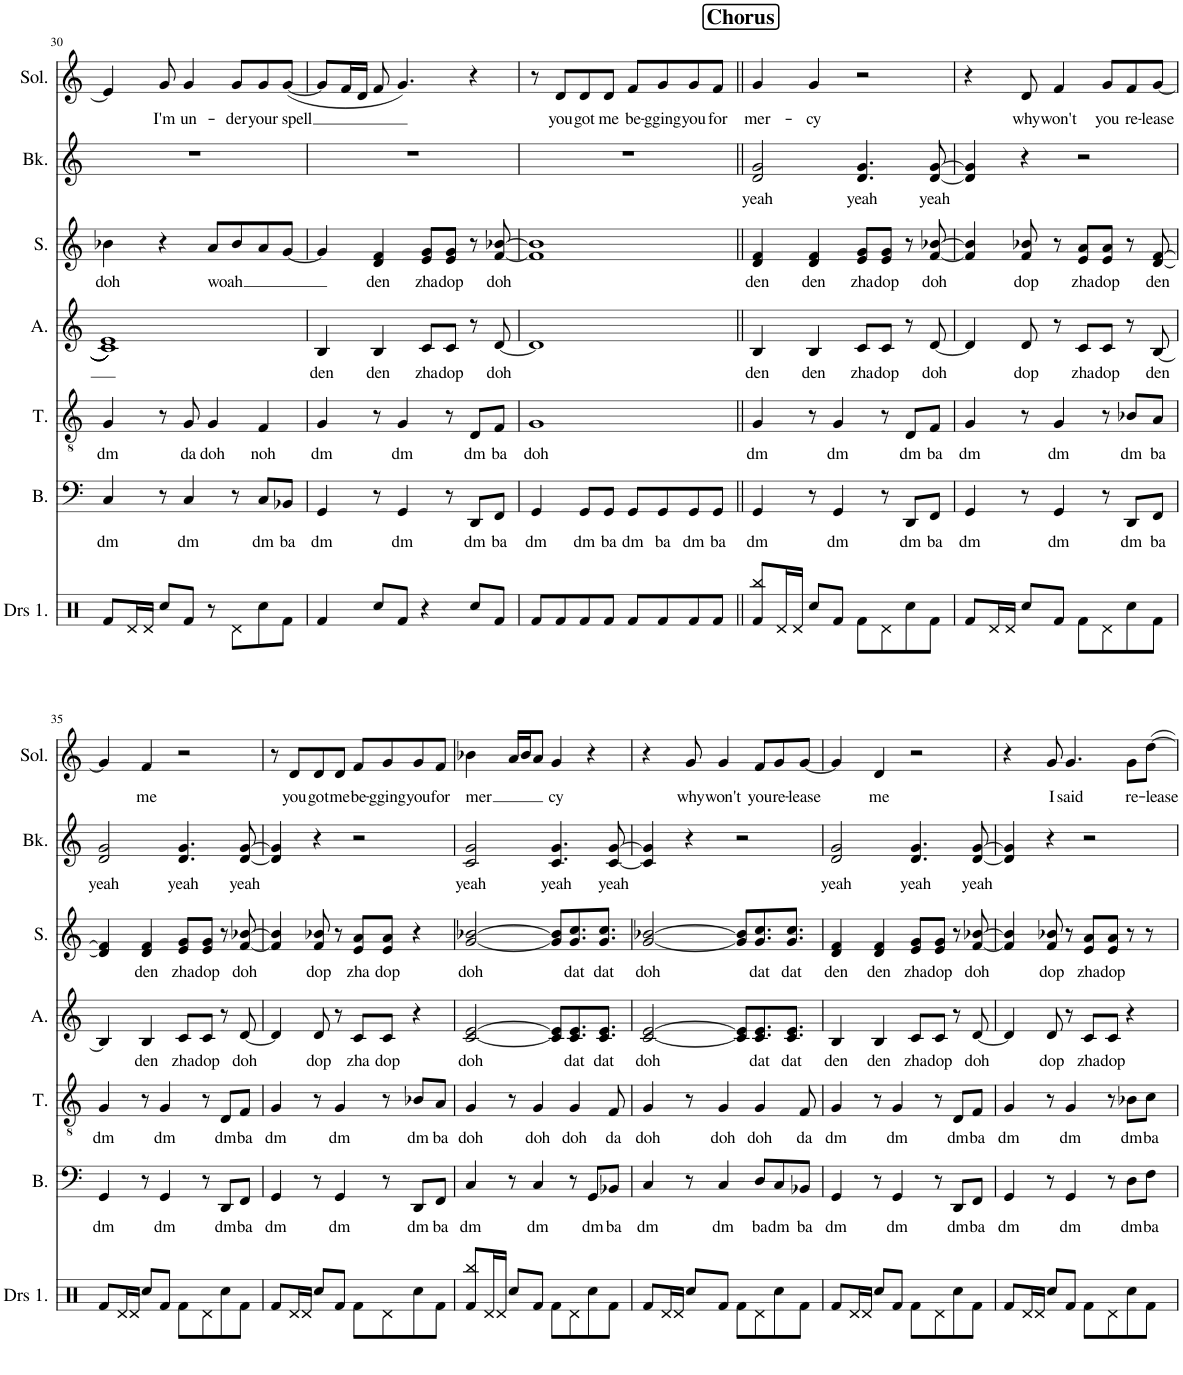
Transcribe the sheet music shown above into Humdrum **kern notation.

**kern	**text	**kern	**text	**kern	**text	**kern	**text	**kern	**text	**kern	**text
*part6	*part6	*part5	*part5	*part4	*part4	*part3	*part3	*part2	*part2	*part1	*part1
*staff6	*staff6	*staff5	*staff5	*staff4	*staff4	*staff3	*staff3	*staff2	*staff2	*staff1	*staff1
*I"Bass	*	*I"Tenor	*	*I"Alto	*	*I"Soprano	*	*I"Backup	*	*I"Solo	*
*I'B.	*	*I'T.	*	*I'A.	*	*I'S.	*	*I'Bk.	*	*I'Sol.	*
!!LO:PB:g=z
*clefF4	*	*clefGv2	*	*clefG2	*	*clefG2	*	*clefG2	*	*clefG2	*
*k[]	*	*k[]	*	*k[]	*	*k[]	*	*k[]	*	*k[]	*
*M4/4	*	*M4/4	*	*M4/4	*	*M4/4	*	*M4/4	*	*M4/4	*
=30	=30	=30	=30	=30	=30	=30	=30	=30	=30	=30	=30
!	!LO:LY:b	!	!LO:LY:b	!	!	!	!LO:LY:b	!	!	!	!
4C/	dm	4G/	dm	1c 1e	.	4b-X\	doh	1r	.	4e/]	.
!	!	!	!	!	!	!	!	!	!	!	!LO:LY:b
8r	.	8r	.	.	.	4r	.	.	.	8g/	I'm
!	!LO:LY:b	!	!LO:LY:b	!	!	!	!	!	!	!	!LO:LY:b
4C/	dm	8G/	da	.	.	.	.	.	.	4g/	un-
!	!	!	!LO:LY:b	!	!	!	!LO:LY:b	!	!	!	!
.	.	4G/	doh	.	.	8a/L	woah	.	.	.	.
!	!	!	!	!	!	!	!	!	!	!	!LO:LY:b
8r	.	.	.	.	.	8b-/	.	.	.	8g/L	-der
!	!LO:LY:b	!	!LO:LY:b	!	!	!	!	!	!	!	!LO:LY:b
8C/L	dm	4F/	noh	.	.	8a/	.	.	.	8g/	your
!	!LO:LY:b	!	!	!	!	!	!	!	!	!	!LO:LY:b
8BB-X/J	ba	.	.	.	.	[8g/J	.	.	.	([8g/J	spell
=31	=31	=31	=31	=31	=31	=31	=31	=31	=31	=31	=31
!	!LO:LY:b	!	!LO:LY:b	!	!LO:LY:b	!	!	!	!	!	!
4GG/	dm	4G/	dm	4B/	den	4g/]	.	1r	.	8g/L]	.
.	.	.	.	.	.	.	.	.	.	16f/L	.
.	.	.	.	.	.	.	.	.	.	16d/JJ	.
!	!	!	!	!	!LO:LY:b	!	!LO:LY:b	!	!	!	!
8r	.	8r	.	4B/	den	4d/ 4f/	den	.	.	8f/	.
!	!LO:LY:b	!	!LO:LY:b	!	!	!	!	!	!	!	!
4GG/	dm	4G/	dm	.	.	.	.	.	.	4.g/)	.
!	!	!	!	!	!LO:LY:b	!	!LO:LY:b	!	!	!	!
.	.	.	.	8c/L	zha	8e/ 8g/L	zha	.	.	.	.
!	!	!	!	!	!LO:LY:b	!	!LO:LY:b	!	!	!	!
8r	.	8r	.	8c/J	dop	8e/ 8g/J	dop	.	.	.	.
!	!LO:LY:b	!	!LO:LY:b	!	!	!	!	!	!	!	!
8DD/L	dm	8D/L	dm	8r	.	8r	.	.	.	4r	.
!	!LO:LY:b	!	!LO:LY:b	!	!LO:LY:b	!	!LO:LY:b	!	!	!	!
8FF/J	ba	8F/J	ba	[8d/	doh	[8f/ [8b-X/	doh	.	.	.	.
=32	=32	=32	=32	=32	=32	=32	=32	=32	=32	=32	=32
!	!LO:LY:b	!	!LO:LY:b	!	!	!	!	!	!	!	!
4GG/	dm	1G	doh	1d]	.	1f] 1b-]	.	1r	.	8r	.
!	!	!	!	!	!	!	!	!	!	!	!LO:LY:b
.	.	.	.	.	.	.	.	.	.	8d/L	you
!	!LO:LY:b	!	!	!	!	!	!	!	!	!	!LO:LY:b
8GG/L	dm	.	.	.	.	.	.	.	.	8d/	got
!	!LO:LY:b	!	!	!	!	!	!	!	!	!	!LO:LY:b
8GG/J	ba	.	.	.	.	.	.	.	.	8d/J	me
!	!LO:LY:b	!	!	!	!	!	!	!	!	!	!LO:LY:b
8GG/L	dm	.	.	.	.	.	.	.	.	8f/L	be-
!	!LO:LY:b	!	!	!	!	!	!	!	!	!	!LO:LY:b
8GG/	ba	.	.	.	.	.	.	.	.	8g/	-gging
!	!LO:LY:b	!	!	!	!	!	!	!	!	!	!LO:LY:b
8GG/	dm	.	.	.	.	.	.	.	.	8g/	you
!	!LO:LY:b	!	!	!	!	!	!	!	!	!	!LO:LY:b
8GG/J	ba	.	.	.	.	.	.	.	.	8f/J	for
!!LO:REH:place=s1:a:B:cj:fs=14:t=Chorus
=33||	=33||	=33||	=33||	=33||	=33||	=33||	=33||	=33||	=33||	=33||	=33||
!	!LO:LY:b	!	!LO:LY:b	!	!LO:LY:b	!	!LO:LY:b	!	!LO:LY:b	!	!LO:LY:b
4GG/	dm	4G/	dm	4B/	den	4d/ 4f/	den	2d/ 2g/	yeah	4g/	mer-
!	!	!	!	!	!LO:LY:b	!	!LO:LY:b	!	!	!	!LO:LY:b
8r	.	8r	.	4B/	den	4d/ 4f/	den	.	.	4g/	-cy
!	!LO:LY:b	!	!LO:LY:b	!	!	!	!	!	!	!	!
4GG/	dm	4G/	dm	.	.	.	.	.	.	.	.
!	!	!	!	!	!LO:LY:b	!	!LO:LY:b	!	!LO:LY:b	!	!
.	.	.	.	8c/L	zha	8e/ 8g/L	zha	4.d/ 4.g/	yeah	2r	.
!	!	!	!	!	!LO:LY:b	!	!LO:LY:b	!	!	!	!
8r	.	8r	.	8c/J	dop	8e/ 8g/J	dop	.	.	.	.
!	!LO:LY:b	!	!LO:LY:b	!	!	!	!	!	!	!	!
8DD/L	dm	8D/L	dm	8r	.	8r	.	.	.	.	.
!	!LO:LY:b	!	!LO:LY:b	!	!LO:LY:b	!	!LO:LY:b	!	!LO:LY:b	!	!
8FF/J	ba	8F/J	ba	[8d/	doh	[8f/ [8b-X/	doh	[8d/ [8g/	yeah	.	.
=34	=34	=34	=34	=34	=34	=34	=34	=34	=34	=34	=34
!	!LO:LY:b	!	!LO:LY:b	!	!	!	!	!	!	!	!
4GG/	dm	4G/	dm	4d/]	.	4f/] 4b-/]	.	4d/] 4g/]	.	4r	.
!	!	!	!	!	!LO:LY:b	!	!LO:LY:b	!	!	!	!LO:LY:b
8r	.	8r	.	8d/	dop	8f/ 8b-X/	dop	4r	.	8d/	why
!	!LO:LY:b	!	!LO:LY:b	!	!	!	!	!	!	!	!LO:LY:b
4GG/	dm	4G/	dm	8r	.	8r	.	.	.	4f/	won't
!	!	!	!	!	!LO:LY:b	!	!LO:LY:b	!	!	!	!
.	.	.	.	8c/L	zha	8e/ 8a/L	zha	2r	.	.	.
!	!	!	!	!	!LO:LY:b	!	!LO:LY:b	!	!	!	!LO:LY:b
8r	.	8r	.	8c/J	dop	8e/ 8a/J	dop	.	.	8g/L	you
!	!LO:LY:b	!	!LO:LY:b	!	!	!	!	!	!	!	!LO:LY:b
8DD/L	dm	8B-X/L	dm	8r	.	8r	.	.	.	8f/	re-
!	!LO:LY:b	!	!LO:LY:b	!	!LO:LY:b	!	!LO:LY:b	!	!	!	!LO:LY:b
8FF/J	ba	8A/J	ba	[8B/	den	[8d/ [8f/	den	.	.	[8g/J	-lease
!!LO:LB:g=z
=35	=35	=35	=35	=35	=35	=35	=35	=35	=35	=35	=35
!	!LO:LY:b	!	!LO:LY:b	!	!	!	!	!	!LO:LY:b	!	!
4GG/	dm	4G/	dm	4B/]	.	4d/] 4f/]	.	2d/ 2g/	yeah	4g/]	.
!	!	!	!	!	!LO:LY:b	!	!LO:LY:b	!	!	!	!LO:LY:b
8r	.	8r	.	4B/	den	4d/ 4f/	den	.	.	4f/	me
!	!LO:LY:b	!	!LO:LY:b	!	!	!	!	!	!	!	!
4GG/	dm	4G/	dm	.	.	.	.	.	.	.	.
!	!	!	!	!	!LO:LY:b	!	!LO:LY:b	!	!LO:LY:b	!	!
.	.	.	.	8c/L	zha	8e/ 8g/L	zha	4.d/ 4.g/	yeah	2r	.
!	!	!	!	!	!LO:LY:b	!	!LO:LY:b	!	!	!	!
8r	.	8r	.	8c/J	dop	8e/ 8g/J	dop	.	.	.	.
!	!LO:LY:b	!	!LO:LY:b	!	!	!	!	!	!	!	!
8DD/L	dm	8D/L	dm	8r	.	8r	.	.	.	.	.
!	!LO:LY:b	!	!LO:LY:b	!	!LO:LY:b	!	!LO:LY:b	!	!LO:LY:b	!	!
8FF/J	ba	8F/J	ba	[8d/	doh	[8f/ [8b-X/	doh	[8d/ [8g/	yeah	.	.
=36	=36	=36	=36	=36	=36	=36	=36	=36	=36	=36	=36
!	!LO:LY:b	!	!LO:LY:b	!	!	!	!	!	!	!	!
4GG/	dm	4G/	dm	4d/]	.	4f/] 4b-/]	.	4d/] 4g/]	.	8r	.
!	!	!	!	!	!	!	!	!	!	!	!LO:LY:b
.	.	.	.	.	.	.	.	.	.	8d/L	you
!	!	!	!	!	!LO:LY:b	!	!LO:LY:b	!	!	!	!LO:LY:b
8r	.	8r	.	8d/	dop	8f/ 8b-X/	dop	4r	.	8d/	got
!	!LO:LY:b	!	!LO:LY:b	!	!	!	!	!	!	!	!LO:LY:b
4GG/	dm	4G/	dm	8r	.	8r	.	.	.	8d/J	me
!	!	!	!	!	!LO:LY:b	!	!LO:LY:b	!	!	!	!LO:LY:b
.	.	.	.	8c/L	zha	8e/ 8a/L	zha	2r	.	8f/L	be-
!	!	!	!	!	!LO:LY:b	!	!LO:LY:b	!	!	!	!LO:LY:b
8r	.	8r	.	8c/J	dop	8e/ 8a/J	dop	.	.	8g/	-gging
!	!LO:LY:b	!	!LO:LY:b	!	!	!	!	!	!	!	!LO:LY:b
8DD/L	dm	8B-X/L	dm	4r	.	4r	.	.	.	8g/	you
!	!LO:LY:b	!	!LO:LY:b	!	!	!	!	!	!	!	!LO:LY:b
8FF/J	ba	8A/J	ba	.	.	.	.	.	.	8f/J	for
=37	=37	=37	=37	=37	=37	=37	=37	=37	=37	=37	=37
!	!LO:LY:b	!	!LO:LY:b	!	!LO:LY:b	!	!LO:LY:b	!	!LO:LY:b	!	!LO:LY:b
4C/	dm	4G/	doh	[2c/ [2e/	doh	[2g/ [2b-X/	doh	2c/ 2g/	yeah	4b-X\	mer
8r	.	8r	.	.	.	.	.	.	.	16a/LL	.
.	.	.	.	.	.	.	.	.	.	16b-/J	.
!	!LO:LY:b	!	!LO:LY:b	!	!	!	!	!	!	!	!
4C/	dm	4G/	doh	.	.	.	.	.	.	8a/J	.
!	!	!	!	!	!	!	!	!	!LO:LY:b	!	!LO:LY:b
.	.	.	.	8c/] 8e/]L	.	8g/] 8b-/]L	.	4.c/ 4.g/	yeah	4g/	cy
!	!	!	!LO:LY:b	!	!LO:LY:b	!	!LO:LY:b	!	!	!	!
8r	.	4G/	doh	8.c/ 8.e/	dat	8.g/ 8.cc/	dat	.	.	.	.
!	!LO:LY:b	!	!	!	!	!	!	!	!	!	!
8GG/L	dm	.	.	.	.	.	.	.	.	4r	.
!	!	!	!	!	!LO:LY:b	!	!LO:LY:b	!	!	!	!
.	.	.	.	8.c/ 8.e/J	dat	8.g/ 8.cc/J	dat	.	.	.	.
!	!LO:LY:b	!	!LO:LY:b	!	!	!	!	!	!LO:LY:b	!	!
8BB-X/J	ba	8F/	da	.	.	.	.	[8c/ [8g/	yeah	.	.
=38	=38	=38	=38	=38	=38	=38	=38	=38	=38	=38	=38
!	!LO:LY:b	!	!LO:LY:b	!	!LO:LY:b	!	!LO:LY:b	!	!	!	!
4C/	dm	4G/	doh	[2c/ [2e/	doh	[2g/ [2b-X/	doh	4c/] 4g/]	.	4r	.
!	!	!	!	!	!	!	!	!	!	!	!LO:LY:b
8r	.	8r	.	.	.	.	.	4r	.	8g/	why
!	!LO:LY:b	!	!LO:LY:b	!	!	!	!	!	!	!	!LO:LY:b
4C/	dm	4G/	doh	.	.	.	.	.	.	4g/	won't
.	.	.	.	8c/] 8e/]L	.	8g/] 8b-/]L	.	2r	.	.	.
!	!LO:LY:b	!	!LO:LY:b	!	!LO:LY:b	!	!LO:LY:b	!	!	!	!LO:LY:b
8D/L	ba	4G/	doh	8.c/ 8.e/	dat	8.g/ 8.cc/	dat	.	.	8f/L	you
!	!LO:LY:b	!	!	!	!	!	!	!	!	!	!LO:LY:b
8C/	dm	.	.	.	.	.	.	.	.	8g/	re-
!	!	!	!	!	!LO:LY:b	!	!LO:LY:b	!	!	!	!
.	.	.	.	8.c/ 8.e/J	dat	8.g/ 8.cc/J	dat	.	.	.	.
!	!LO:LY:b	!	!LO:LY:b	!	!	!	!	!	!	!	!LO:LY:b
8BB-X/J	ba	8F/	da	.	.	.	.	.	.	[8g/J	-lease
=39	=39	=39	=39	=39	=39	=39	=39	=39	=39	=39	=39
!	!LO:LY:b	!	!LO:LY:b	!	!LO:LY:b	!	!LO:LY:b	!	!LO:LY:b	!	!
4GG/	dm	4G/	dm	4B/	den	4d/ 4f/	den	2d/ 2g/	yeah	4g/]	.
!	!	!	!	!	!LO:LY:b	!	!LO:LY:b	!	!	!	!LO:LY:b
8r	.	8r	.	4B/	den	4d/ 4f/	den	.	.	4d/	me
!	!LO:LY:b	!	!LO:LY:b	!	!	!	!	!	!	!	!
4GG/	dm	4G/	dm	.	.	.	.	.	.	.	.
!	!	!	!	!	!LO:LY:b	!	!LO:LY:b	!	!LO:LY:b	!	!
.	.	.	.	8c/L	zha	8e/ 8g/L	zha	4.d/ 4.g/	yeah	2r	.
!	!	!	!	!	!LO:LY:b	!	!LO:LY:b	!	!	!	!
8r	.	8r	.	8c/J	dop	8e/ 8g/J	dop	.	.	.	.
!	!LO:LY:b	!	!LO:LY:b	!	!	!	!	!	!	!	!
8DD/L	dm	8D/L	dm	8r	.	8r	.	.	.	.	.
!	!LO:LY:b	!	!LO:LY:b	!	!LO:LY:b	!	!LO:LY:b	!	!LO:LY:b	!	!
8FF/J	ba	8F/J	ba	[8d/	doh	[8f/ [8b-X/	doh	[8d/ [8g/	yeah	.	.
=40	=40	=40	=40	=40	=40	=40	=40	=40	=40	=40	=40
!	!LO:LY:b	!	!LO:LY:b	!	!	!	!	!	!	!	!
4GG/	dm	4G/	dm	4d/]	.	4f/] 4b-/]	.	4d/] 4g/]	.	4r	.
!	!	!	!	!	!LO:LY:b	!	!LO:LY:b	!	!	!	!LO:LY:b
8r	.	8r	.	8d/	dop	8f/ 8b-X/	dop	4r	.	8g/	I
!	!LO:LY:b	!	!LO:LY:b	!	!	!	!	!	!	!	!LO:LY:b
4GG/	dm	4G/	dm	8r	.	8r	.	.	.	4.g/	said
!	!	!	!	!	!LO:LY:b	!	!LO:LY:b	!	!	!	!
.	.	.	.	8c/L	zha	8e/ 8a/L	zha	2r	.	.	.
!	!	!	!	!	!LO:LY:b	!	!LO:LY:b	!	!	!	!
8r	.	8r	.	8c/J	dop	8e/ 8a/J	dop	.	.	.	.
!	!LO:LY:b	!	!LO:LY:b	!	!	!	!	!	!	!	!LO:LY:b
8D\L	dm	8B-X\L	dm	4r	.	8r	.	.	.	8g\L	re-
!	!LO:LY:b	!	!LO:LY:b	!	!	!	!	!	!	!	!LO:LY:b
8F\J	ba	8c\J	ba	.	.	8r	.	.	.	[8dd\J	-lease
=	=	=	=	=	=	=	=	=	=	=	=
*-	*-	*-	*-	*-	*-	*-	*-	*-	*-	*-	*-
